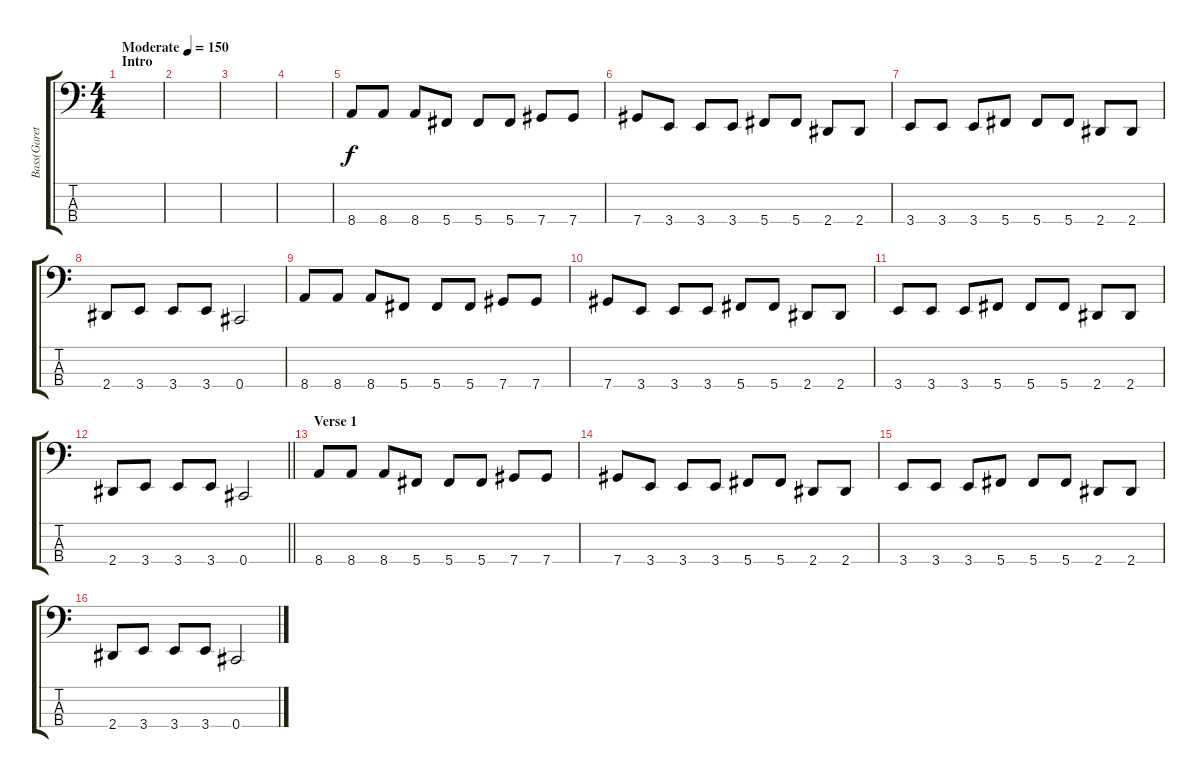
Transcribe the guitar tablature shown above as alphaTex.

\track ("Bass(Gareth)" "Bass(Garet") {instrument electricbasspick}
\staff {score tabs}
\tuning (Gb2 Db2 Ab1 Db1) {hide}
\ts (4 4)
\section ("" "Intro")
\tempo (150 "Moderate")
\clef f4
\ks c
|
|
|
|
8.4.8 8.4.8 8.4.8 5.4.8 5.4.8 5.4.8 7.4.8 7.4.8 |
7.4.8 3.4.8 3.4.8 3.4.8 5.4.8 5.4.8 2.4.8 2.4.8 |
3.4.8 3.4.8 3.4.8 5.4.8 5.4.8 5.4.8 2.4.8 2.4.8 |
2.4.8 3.4.8 3.4.8 3.4.8 0.4.2 |
8.4.8 8.4.8 8.4.8 5.4.8 5.4.8 5.4.8 7.4.8 7.4.8 |
7.4.8 3.4.8 3.4.8 3.4.8 5.4.8 5.4.8 2.4.8 2.4.8 |
3.4.8 3.4.8 3.4.8 5.4.8 5.4.8 5.4.8 2.4.8 2.4.8 |
\barLineRight lightlight
2.4.8 3.4.8 3.4.8 3.4.8 0.4.2 |
\section ("" "Verse 1")
8.4.8 8.4.8 8.4.8 5.4.8 5.4.8 5.4.8 7.4.8 7.4.8 |
7.4.8 3.4.8 3.4.8 3.4.8 5.4.8 5.4.8 2.4.8 2.4.8 |
3.4.8 3.4.8 3.4.8 5.4.8 5.4.8 5.4.8 2.4.8 2.4.8 |
2.4.8 3.4.8 3.4.8 3.4.8 0.4.2
